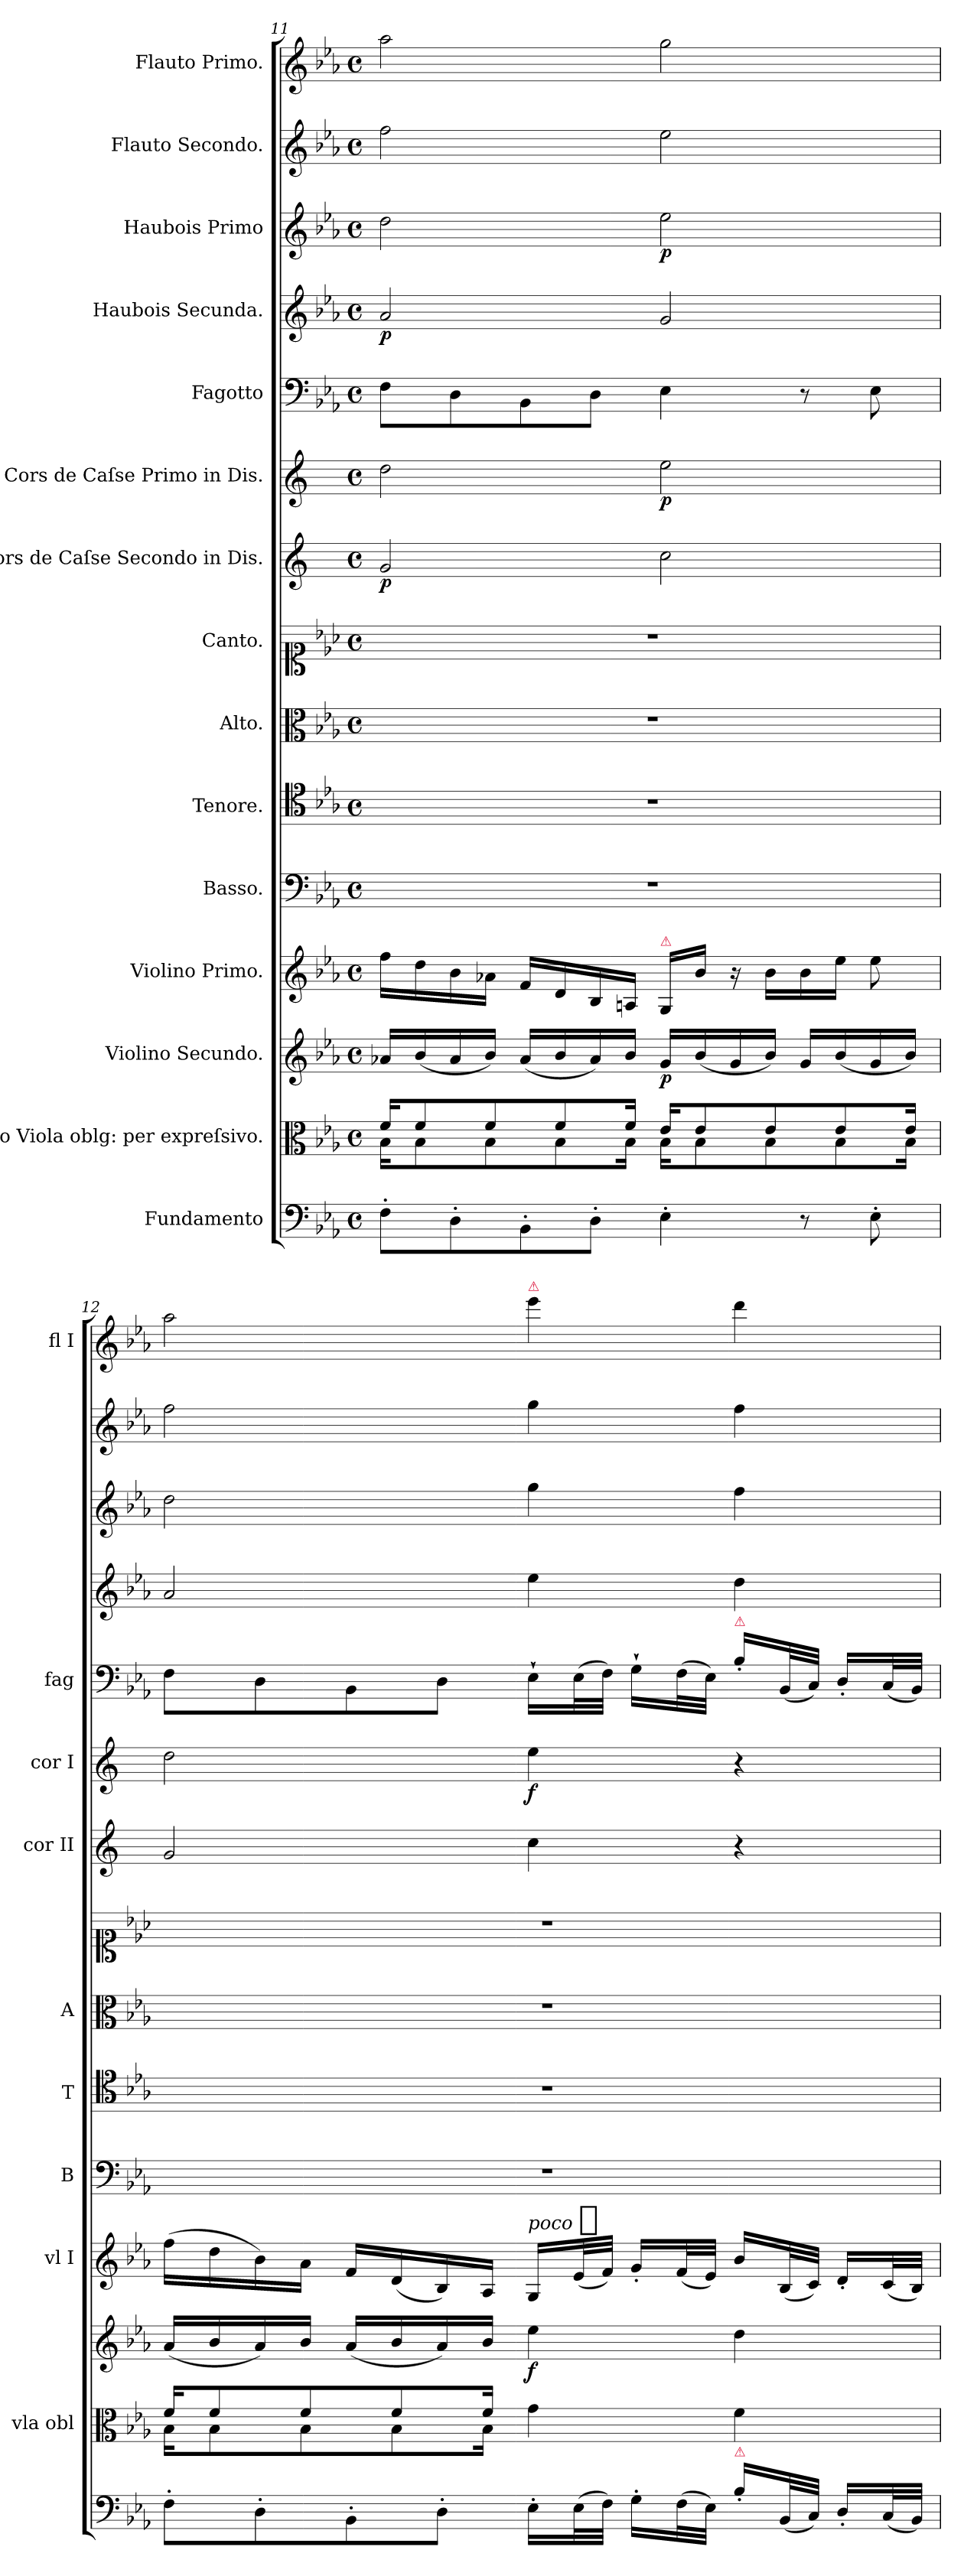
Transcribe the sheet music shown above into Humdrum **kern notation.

**kern	**kern	**dynam	**kern	**dynam	**kern	**dynam	**kern	**kern	**kern	**kern	**kern	**dynam	**kern	**dynam	**kern	**dynam	**kern	**dynam	**kern	**dynam	**kern	**dynam	**kern	**dynam
*part15	*part14	*part14	*part13	*part13	*part12	*part12	*part11	*part10	*part9	*part8	*part7	*part7	*part6	*part6	*part5	*part5	*part4	*part4	*part3	*part3	*part2	*part2	*part1	*part1
*staff15	*staff14	*staff14	*staff13	*staff13	*staff12	*staff12	*staff11	*staff10	*staff9	*staff8	*staff7	*staff7	*staff6	*staff6	*staff5	*staff5	*staff4	*staff4	*staff3	*staff3	*staff2	*staff2	*staff1	*staff1
*I"Fundamento	*I"Alto Viola oblg: per expreſsivo.	*	*I"Violino Secundo.	*	*I"Violino Primo.	*	*I"Basso.	*I"Tenore.	*I"Alto.	*I"Canto.	*I"Cors de Caſse Secondo in Dis.	*	*I"Cors de Caſse Primo in Dis.	*	*I"Fagotto	*	*I"Haubois Secunda.	*	*I"Haubois Primo	*	*I"Flauto Secondo.	*	*I"Flauto Primo.	*
*	*I'vla obl	*	*	*	*I'vl I	*	*I'B	*I'T	*I'A	*	*I'cor II	*	*I'cor I	*	*I'fag	*	*	*	*	*	*	*	*I'fl I	*
*clefF4	*clefC3	*	*clefG2	*	*clefG2	*	*clefF4	*clefC4	*clefC3	*clefC1	*clefG2	*	*clefG2	*	*clefF4	*	*clefG2	*	*clefG2	*	*clefG2	*	*clefG2	*
*	*	*	*	*	*	*	*	*	*	*	*ITrd-2c-3	*	*ITrd-2c-3	*	*	*	*	*	*	*	*	*	*	*
*k[b-e-a-]	*k[b-e-a-]	*	*k[b-e-a-]	*	*k[b-e-a-]	*	*k[b-e-a-]	*k[b-e-a-]	*k[b-e-a-]	*k[b-e-a-]	*k[b-e-a-]	*	*k[b-e-a-]	*	*k[b-e-a-]	*	*k[b-e-a-]	*	*k[b-e-a-]	*	*k[b-e-a-]	*	*k[b-e-a-]	*
*E-:	*E-:	*	*E-:	*	*E-:	*	*E-:	*E-:	*E-:	*E-:	*	*	*	*	*E-:	*	*E-:	*	*E-:	*	*E-:	*	*E-:	*
*M4/4	*M4/4	*	*M4/4	*	*M4/4	*	*M4/4	*M4/4	*M4/4	*M4/4	*M4/4	*	*M4/4	*	*M4/4	*	*M4/4	*	*M4/4	*	*M4/4	*	*M4/4	*
*met(c)	*met(c)	*	*met(c)	*	*met(c)	*	*met(c)	*met(c)	*met(c)	*met(c)	*met(c)	*	*met(c)	*	*met(c)	*	*met(c)	*	*met(c)	*	*met(c)	*	*met(c)	*
=11	=11	=11	=11	=11	=11	=11	=11	=11	=11	=11	=11	=11	=11	=11	=11	=11	=11	=11	=11	=11	=11	=11	=11	=11
*	*^	*	*	*	*	*	*	*	*	*	*	*	*	*	*	*	*	*	*	*	*	*	*	*
!	!	!	!	!	!	!	!	!	!	!	!	!	!	!	!	!	!	!	!	!	!	!	!LO:DY:b	!	!
8F'\L	16f/KL	16B-\KL	.	16a-X/LL	.	16ff\LL	.	1r	1r	1r	1r	2b-/	p	2ff\	.	8F\L	.	2a-/	p	2dd\	.	2ff\	p&colon;	2aa-\	.
.	8f/	8B-\	.	(16b-/	.	16dd\	.	.	.	.	.	.	.	.	.	.	.	.	.	.	.	.	.	.	.
8D'\	.	.	.	16a-/	.	16b-\	.	.	.	.	.	.	.	.	.	8D\	.	.	.	.	.	.	.	.	.
.	8f/	8B-\	.	16b-/JJ)	.	16a-X\JJ	.	.	.	.	.	.	.	.	.	.	.	.	.	.	.	.	.	.	.
8BB-'\	.	.	.	(16a-/LL	.	16f/LL	.	.	.	.	.	.	.	.	.	8BB-\	.	.	.	.	.	.	.	.	.
.	8f/	8B-\	.	16b-/	.	16d/	.	.	.	.	.	.	.	.	.	.	.	.	.	.	.	.	.	.	.
8D'\J	.	.	.	16a-/)	.	16B-/	.	.	.	.	.	.	.	.	.	8D\J	.	.	.	.	.	.	.	.	.
.	16f/Jk	16B-\Jk	.	16b-/JJ	.	16An/JJ	.	.	.	.	.	.	.	.	.	.	.	.	.	.	.	.	.	.	.
!	!	!	!	!	!	!LO:TX:a:color=crimson:t=⚠	!	!	!	!	!	!	!	!	!	!	!	!	!	!	!	!	!	!	!
!	!	!	!LO:DY:b	!	!	!	!	!	!	!	!	!	!	!	!	!	!LO:DY:b	!	!	!	!	!	!	!	!LO:DY:b
4E-'\	16e-/KL	16B-\KL	p&colon;	16g/LL	p	16G/LL	.	.	.	.	.	2ee-\	.	2gg\	p	4E-\	piano	2g/	.	2ee-\	p	2ee-\	.	2gg\	p&colon;
.	8e-/	8B-\	.	(16b-/	.	16b-\JJ	.	.	.	.	.	.	.	.	.	.	.	.	.	.	.	.	.	.	.
.	.	.	.	16g/	.	16r	.	.	.	.	.	.	.	.	.	.	.	.	.	.	.	.	.	.	.
.	8e-/	8B-\	.	16b-/JJ)	.	16b-\LL	.	.	.	.	.	.	.	.	.	.	.	.	.	.	.	.	.	.	.
8r	.	.	.	16g/LL	.	16b-\	.	.	.	.	.	.	.	.	.	8r	.	.	.	.	.	.	.	.	.
.	8e-/	8B-\	.	(16b-/	.	16ee-\JJ	.	.	.	.	.	.	.	.	.	.	.	.	.	.	.	.	.	.	.
8E-'\	.	.	.	16g/	.	8ee-\	.	.	.	.	.	.	.	.	.	8E-\	.	.	.	.	.	.	.	.	.
.	16e-/Jk	16B-\Jk	.	16b-/JJ)	.	.	.	.	.	.	.	.	.	.	.	.	.	.	.	.	.	.	.	.	.
=12	=12	=12	=12	=12	=12	=12	=12	=12	=12	=12	=12	=12	=12	=12	=12	=12	=12	=12	=12	=12	=12	=12	=12	=12	=12
8F'\L	16f/KL	16B-\KL	.	(16a-/LL	.	(16ff\LL	.	1r	1r	1r	1r	2b-/	.	2ff\	.	8F\L	.	2a-/	.	2dd\	.	2ff\	.	2aa-\	.
.	8f/	8B-\	.	16b-/	.	16dd\	.	.	.	.	.	.	.	.	.	.	.	.	.	.	.	.	.	.	.
8D'\	.	.	.	16a-/)	.	16b-\)	.	.	.	.	.	.	.	.	.	8D\	.	.	.	.	.	.	.	.	.
.	8f/	8B-\	.	16b-/JJ	.	16a-\JJ	.	.	.	.	.	.	.	.	.	.	.	.	.	.	.	.	.	.	.
8BB-'\	.	.	.	(16a-/LL	.	16f/LL	.	.	.	.	.	.	.	.	.	8BB-\	.	.	.	.	.	.	.	.	.
.	8f/	8B-\	.	16b-/	.	(16d/	.	.	.	.	.	.	.	.	.	.	.	.	.	.	.	.	.	.	.
8D'\J	.	.	.	16a-/)	.	16B-/)	.	.	.	.	.	.	.	.	.	8D\J	.	.	.	.	.	.	.	.	.
.	16f/Jk	16B-\Jk	.	16b-/JJ	.	16A-/JJ	.	.	.	.	.	.	.	.	.	.	.	.	.	.	.	.	.	.	.
!	!	!	!	!	!	!	!	!	!	!	!	!	!	!	!	!	!	!	!	!	!	!	!	!LO:TX:a:color=crimson:t=⚠	!
!	!	!	!LO:DY:b	!	!	!	!LO:DY:a:t=poco %s	!	!	!	!	!	!	!	!	!	!LO:DY:b	!	!LO:DY:b	!	!LO:DY:b	!	!LO:DY:b	!	!LO:DY:b
16E-'\LL	4g\	2B-\yy	f&colon;	4ee-\	f	16G/LL	f	.	.	.	.	4ee-\	.	4gg\	f	16E-`\LL	poco forte.	4ee-\	for&colon;	4gg\	for&colon;	4gg\	f&colon;	4eee-\	f&colon;
(32E-\L	.	.	.	.	.	(32e-/L	.	.	.	.	.	.	.	.	.	(32E-\L	.	.	.	.	.	.	.	.	.
32F\JJJ)	.	.	.	.	.	32f/JJJ)	.	.	.	.	.	.	.	.	.	32F\JJJ)	.	.	.	.	.	.	.	.	.
16G'\LL	.	.	.	.	.	16g'/LL	.	.	.	.	.	.	.	.	.	16G`\LL	.	.	.	.	.	.	.	.	.
(32F\L	.	.	.	.	.	(32f/L	.	.	.	.	.	.	.	.	.	(32F\L	.	.	.	.	.	.	.	.	.
32E-\JJJ)	.	.	.	.	.	32e-/JJJ)	.	.	.	.	.	.	.	.	.	32E-\JJJ)	.	.	.	.	.	.	.	.	.
!	!	!	!	!	!	!	!	!	!	!	!	!	!	!	!	!LO:TX:a:color=crimson:t=⚠	!	!	!	!	!	!	!	!	!
!LO:TX:a:color=crimson:t=⚠	!	!	!	!	!	!	!	!	!	!	!	!	!	!	!	!	!	!	!	!	!	!	!	!	!
16B-'>\LL	4f\	.	.	4dd\	.	16b-/LL	.	.	.	.	.	4r	.	4r	.	16B-'>\LL	.	4dd\	.	4ff\	.	4ff\	.	4ddd\	.
(32BB-/L	.	.	.	.	.	(32B-/L	.	.	.	.	.	.	.	.	.	(32BB-/L	.	.	.	.	.	.	.	.	.
32C/JJJ)	.	.	.	.	.	32c/JJJ)	.	.	.	.	.	.	.	.	.	32C/JJJ)	.	.	.	.	.	.	.	.	.
16D'/LL	.	.	.	.	.	16d'/LL	.	.	.	.	.	.	.	.	.	16D'/LL	.	.	.	.	.	.	.	.	.
(32C/L	.	.	.	.	.	(32c/L	.	.	.	.	.	.	.	.	.	(32C/L	.	.	.	.	.	.	.	.	.
32BB-/JJJ)	.	.	.	.	.	32B-/JJJ)	.	.	.	.	.	.	.	.	.	32BB-/JJJ)	.	.	.	.	.	.	.	.	.
*	*v	*v	*	*	*	*	*	*	*	*	*	*	*	*	*	*	*	*	*	*	*	*	*	*	*
=	=	=	=	=	=	=	=	=	=	=	=	=	=	=	=	=	=	=	=	=	=	=	=	=
*-	*-	*-	*-	*-	*-	*-	*-	*-	*-	*-	*-	*-	*-	*-	*-	*-	*-	*-	*-	*-	*-	*-	*-	*-
